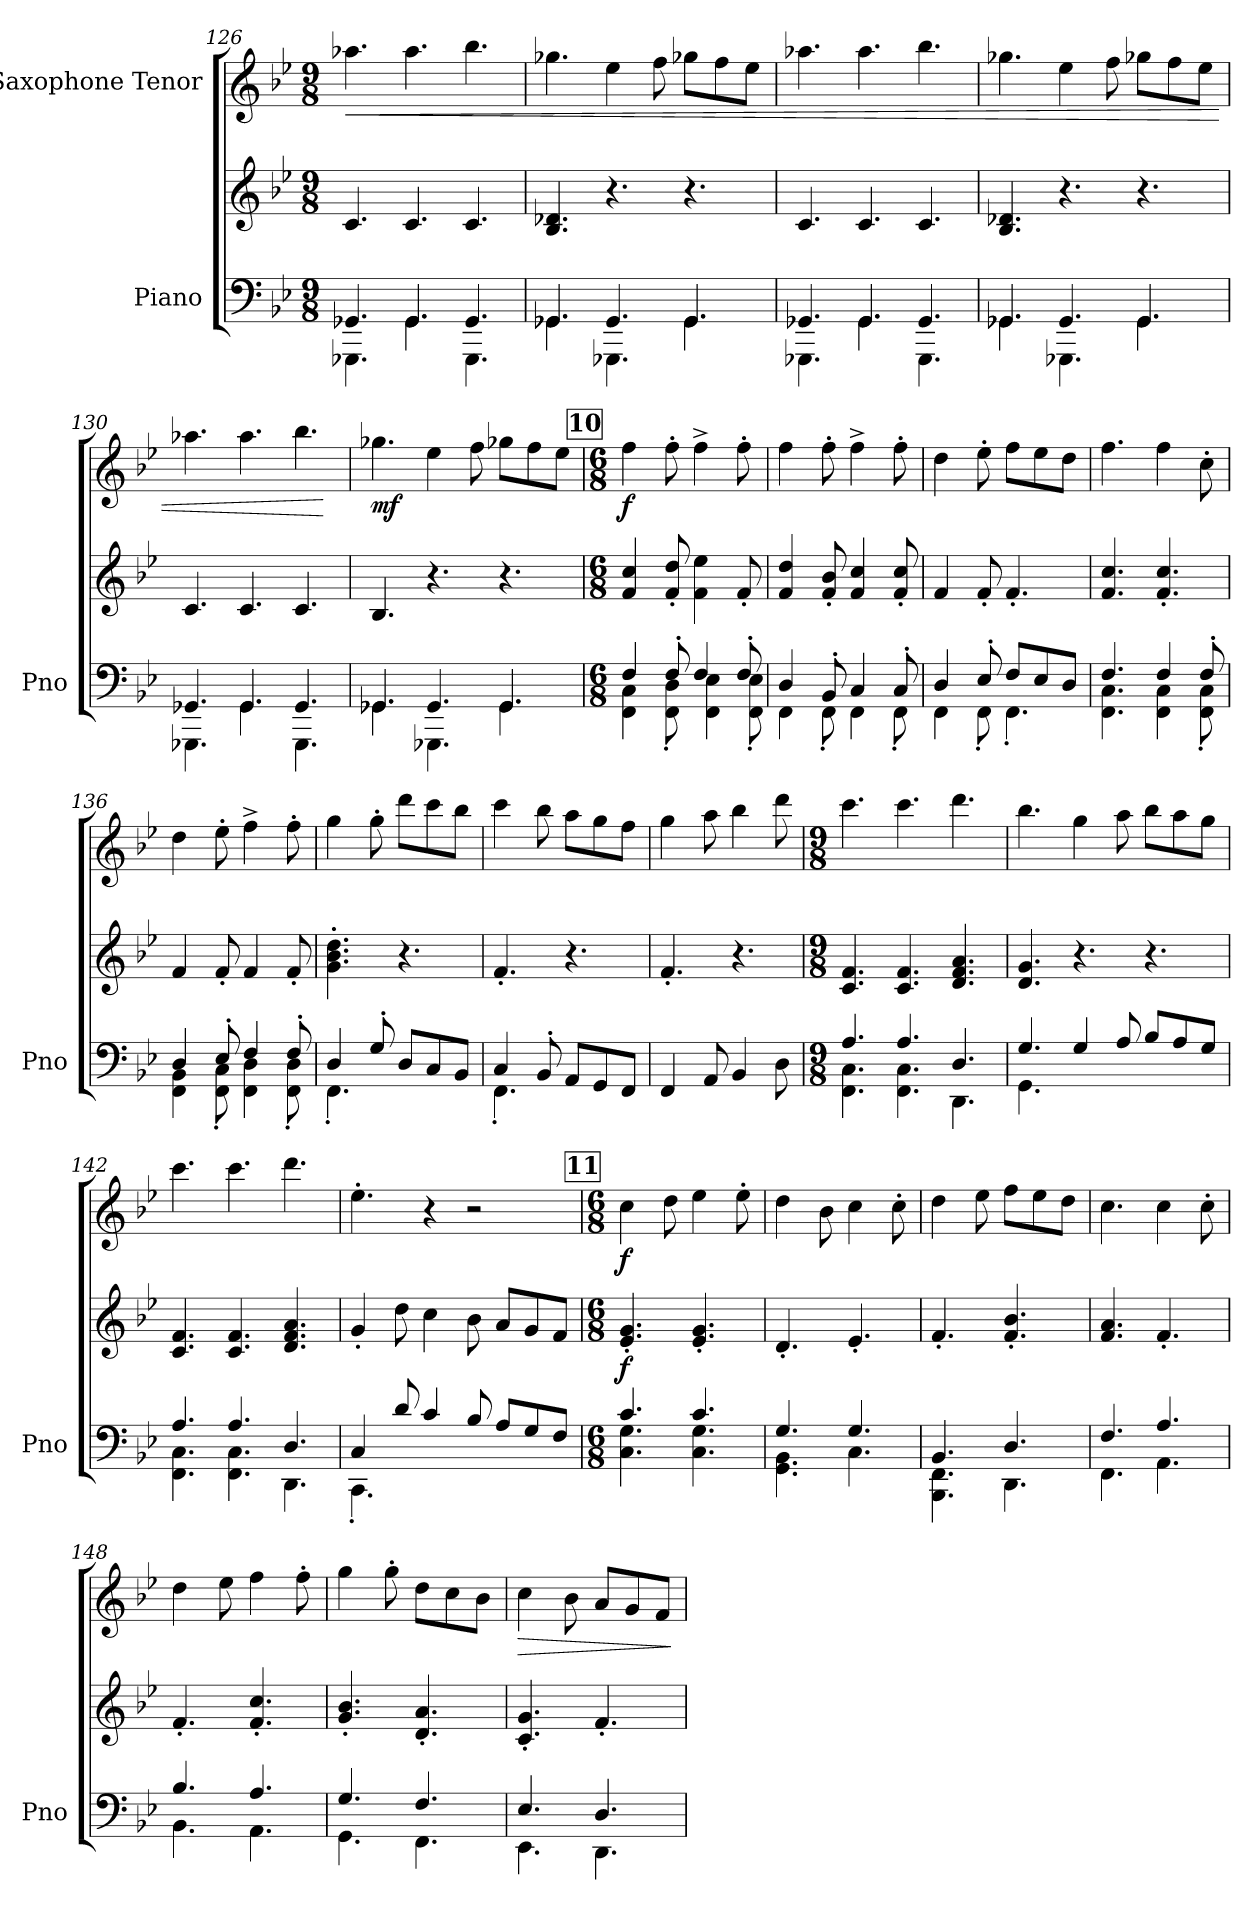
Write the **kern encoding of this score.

**kern	**kern	**dynam	**kern	**dynam
*part2	*part2	*part2	*part1	*part1
*staff3	*staff2	*staff2/3	*staff1	*staff1
*I"Piano	*	*	*I"Saxophone Tenor	*
*I'Pno	*	*	*	*
*clefF4	*clefG2	*	*clefG2	*
*	*	*	*ITrd8c14	*
*k[b-e-]	*k[b-e-]	*	*k[b-e-]	*
*M9/8	*M9/8	*	*M9/8	*
=126	=126	=126	=126	=126
*^	*	*	*	*
!	!	!	!	!	!LO:HP:b
4.GG-X/	4.GGG-X\	4.c/	.	4.a-X\	<
4.GG-/	4.GG-\	4.c/	.	4.a-\	.
4.GG-/	4.GGG-\	4.c/	.	4.b-\	.
=127	=127	=127	=127	=127	=127
4.GG-X/	4.GG-\	4.B-/ 4.d-X/	.	4.g-X\	.
4.GG-/	4.GGG-X\	4.r	.	4e-\	.
.	.	.	.	8f\	.
4.GG-/	4.GG-\	4.r	.	8g-X\L	.
.	.	.	.	8f\	.
.	.	.	.	8e-\J	.
=128	=128	=128	=128	=128	=128
4.GG-X/	4.GGG-X\	4.c/	.	4.a-X\	.
4.GG-/	4.GG-\	4.c/	.	4.a-\	.
4.GG-/	4.GGG-\	4.c/	.	4.b-\	.
!!LO:LB:g=z
=129	=129	=129	=129	=129	=129
4.GG-X/	4.GG-\	4.B-/ 4.d-X/	.	4.g-X\	.
4.GG-/	4.GGG-X\	4.r	.	4e-\	.
.	.	.	.	8f\	.
4.GG-/	4.GG-\	4.r	.	8g-X\L	.
.	.	.	.	8f\	.
.	.	.	.	8e-\J	.
=130	=130	=130	=130	=130	=130
4.GG-X/	4.GGG-X\	4.c/	.	4.a-X\	.
4.GG-/	4.GG-\	4.c/	.	4.a-\	.
4.GG-/	4.GGG-\	4.c/	.	4.b-\	.
*v	*v	*	*	*	*
.	.	.	.	[
=131	=131	=131	=131	=131
*^	*	*	*	*
!	!	!	!	!	!LO:DY:b
4.GG-X/	4.GG-\	4.B-/	.	4.g-X\	mf
4.GG-/	4.GGG-X\	4.r	.	4e-\	.
.	.	.	.	8f\	.
4.GG-/	4.GG-\	4.r	.	8g-X\L	.
.	.	.	.	8f\	.
.	.	.	.	8e-\J	.
!!LO:REH:place=s1:a:fs=12:t=10
=132	=132	=132	=132	=132	=132
*M6/8	*	*M6/8	*	*M6/8	*
!	!	!	!	!	!LO:DY:b
4F/	4FF\ 4C\	4f/ 4cc/	.	4f\	f
8F'/	8FF\' 8D\'	8f/' 8dd/'	.	8f'\	.
4F/	4FF\ 4E-\	4f\ 4ee-\	.	4f^\	.
8F'/	8FF\' 8E-\'	8f'/	.	8f'\	.
=133	=133	=133	=133	=133	=133
4D/	4FF\	4f/ 4dd/	.	4f\	.
8BB-'/	8FF'\	8f/' 8b-/'	.	8f'\	.
4C/	4FF\	4f/ 4cc/	.	4f^\	.
8C'/	8FF'\	8f/' 8cc/'	.	8f'\	.
=134	=134	=134	=134	=134	=134
4D/	4FF\	4f/	.	4d\	.
8E-'/	8FF'\	8f'/	.	8e-'\	.
8F/L	4.FF'\	4.f'/	.	8f\L	.
8E-/	.	.	.	8e-\	.
8D/J	.	.	.	8d\J	.
=135	=135	=135	=135	=135	=135
4.F/	4.FF\ 4.C\	4.f/ 4.cc/	.	4.f\	.
4F/	4FF\ 4C\	4.f/' 4.cc/'	.	4f\	.
8F'/	8FF\' 8C\'	.	.	8c'\	.
!!LO:PB:g=z
=136	=136	=136	=136	=136	=136
4D/	4FF\ 4BB-\	4f/	.	4d\	.
8E-'/	8FF\' 8C\'	8f'/	.	8e-'\	.
4F/	4FF\ 4D\	4f/	.	4f^\	.
8F'/	8FF\' 8D\'	8f'/	.	8f'\	.
=137	=137	=137	=137	=137	=137
4D/	4.FF'\	4.g\' 4.b-\' 4.dd\'	.	4g\	.
8G'/	.	.	.	8g'\	.
8D/L	4.rBByy	4.r	.	8dd\L	.
8C/	.	.	.	8cc\	.
8BB-/J	.	.	.	8b-\J	.
=138	=138	=138	=138	=138	=138
4C/	4.FF'\	4.f'/	.	4cc\	.
8BB-'/	.	.	.	8b-\	.
8AA/L	4.rGGyy	4.r	.	8a\L	.
8GG/	.	.	.	8g\	.
8FF/J	.	.	.	8f\J	.
*v	*v	*	*	*	*
=139	=139	=139	=139	=139
4FF/	4.f'/	.	4g\	.
8AA/	.	.	8a\	.
4BB-/	4.r	.	4b-\	.
8D\	.	.	8dd\	.
=140	=140	=140	=140	=140
*M9/8	*M9/8	*	*M9/8	*
*^	*	*	*	*
4.A/	4.FF\ 4.C\	4.c/ 4.f/	.	4.cc\	.
4.A/	4.FF\ 4.C\	4.c/ 4.f/	.	4.cc\	.
4.D/	4.DD\	4.d/ 4.f/ 4.a/	.	4.dd\	.
=141	=141	=141	=141	=141	=141
4.G/	4.GG\	4.d/ 4.g/	.	4.b-\	.
4G/	4.ryy	4.r	.	4g\	.
8A/	.	.	.	8a\	.
8B-/L	4.ryy	4.r	.	8b-\L	.
8A/	.	.	.	8a\	.
8G/J	.	.	.	8g\J	.
=142	=142	=142	=142	=142	=142
4.A/	4.FF\ 4.C\	4.c/ 4.f/	.	4.cc\	.
4.A/	4.FF\ 4.C\	4.c/ 4.f/	.	4.cc\	.
4.D/	4.DD\	4.d/ 4.f/ 4.a/	.	4.dd\	.
!!LO:LB:g=z
=143	=143	=143	=143	=143	=143
*	*	*^	*	*	*
4C/	4.CC'\	4g'/	4.ryy	.	4.e-'\	.
8d/	.	8dd\	.	.	.	.
4c/	4.ryy	4cc\	4.ryy	.	4r	.
8B-/	.	8b-\	.	.	2r	.
8A/L	4.ryy	8a/L	4.rgyy	.	.	.
8G/	.	8g/	.	.	.	.
8F/J	.	8f/J	.	.	.	.
*	*	*v	*v	*	*	*
!!LO:REH:place=s1:a:fs=12:t=11
=144	=144	=144	=144	=144	=144
*M6/8	*	*M6/8	*	*M6/8	*
!	!	!	!LO:DY:b	!	!LO:DY:b
4.c/	4.C\ 4.G\	4.e-/' 4.g/'	f	4c\	f
.	.	.	.	8d\	.
4.c/	4.C\ 4.G\	4.e-/' 4.g/'	.	4e-\	.
.	.	.	.	8e-'\	.
=145	=145	=145	=145	=145	=145
4.G/	4.GG\ 4.BB-\	4.d'/	.	4d\	.
.	.	.	.	8B-\	.
4.G/	4.C\	4.e-'/	.	4c\	.
.	.	.	.	8c'\	.
=146	=146	=146	=146	=146	=146
4.BB-/	4.BBB-\ 4.FF\	4.f'/	.	4d\	.
.	.	.	.	8e-\	.
4.D/	4.DD\	4.f/' 4.b-/'	.	8f\L	.
.	.	.	.	8e-\	.
.	.	.	.	8d\J	.
=147	=147	=147	=147	=147	=147
4.F/	4.FF\	4.f/ 4.a/	.	4.c\	.
4.A/	4.AA\	4.f'/	.	4c\	.
.	.	.	.	8c'\	.
=148	=148	=148	=148	=148	=148
4.B-/	4.BB-\	4.f'/	.	4d\	.
.	.	.	.	8e-\	.
4.A/	4.AA\	4.f/' 4.cc/'	.	4f\	.
.	.	.	.	8f'\	.
=149	=149	=149	=149	=149	=149
4.G/	4.GG\	4.g/' 4.b-/'	.	4g\	.
.	.	.	.	8g'\	.
4.F/	4.FF\	4.d/' 4.a/'	.	8d\L	.
.	.	.	.	8c\	.
.	.	.	.	8B-\J	.
=150	=150	=150	=150	=150	=150
!	!	!	!	!	!LO:HP:b
4.E-/	4.EE-\	4.c/' 4.g/'	.	4c\	>
.	.	.	.	8B-\	.
4.D/	4.DD\	4.f'/	.	8A/L	.
.	.	.	.	8G/	.
.	.	.	.	8F/J	.
*v	*v	*	*	*	*
.	.	.	.	]
=	=	=	=	=
*-	*-	*-	*-	*-
